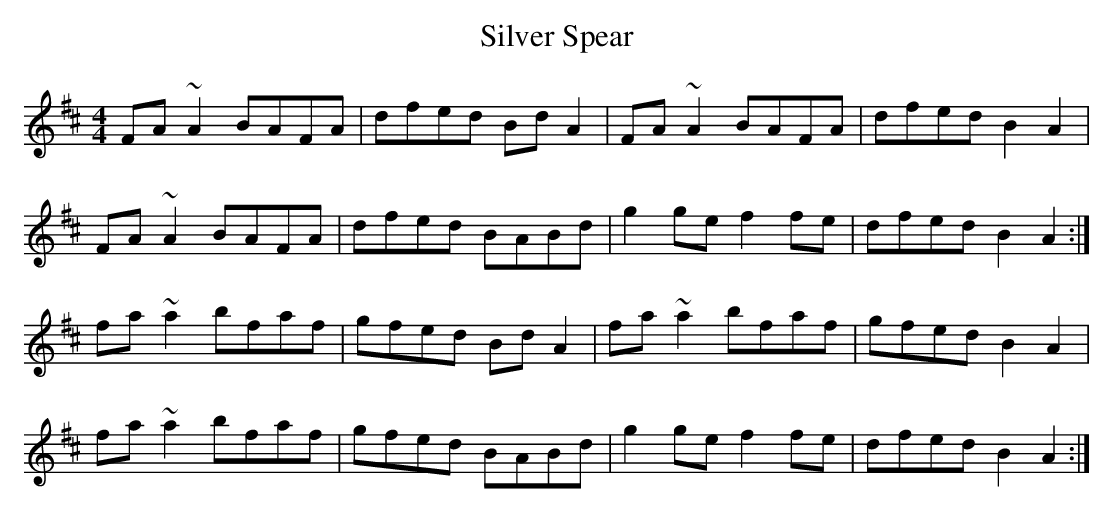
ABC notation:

X:1
T: Silver Spear
M: 4/4
L: 1/8
K: D
FA ~A2 BAFA|dfed BdA2|FA~A2 BAFA|dfed B2 A2|
FA ~A2 BAFA|dfed BABd|g2 gef2 fe|dfed B2 A2 :|
fa ~a2 bfaf|gfed Bd A2|fa~a2 bfaf|gfed B2 A2|
fa ~a2 bfaf|gfed BABd|g2 gef2 fe|dfed B2 A2 :|
